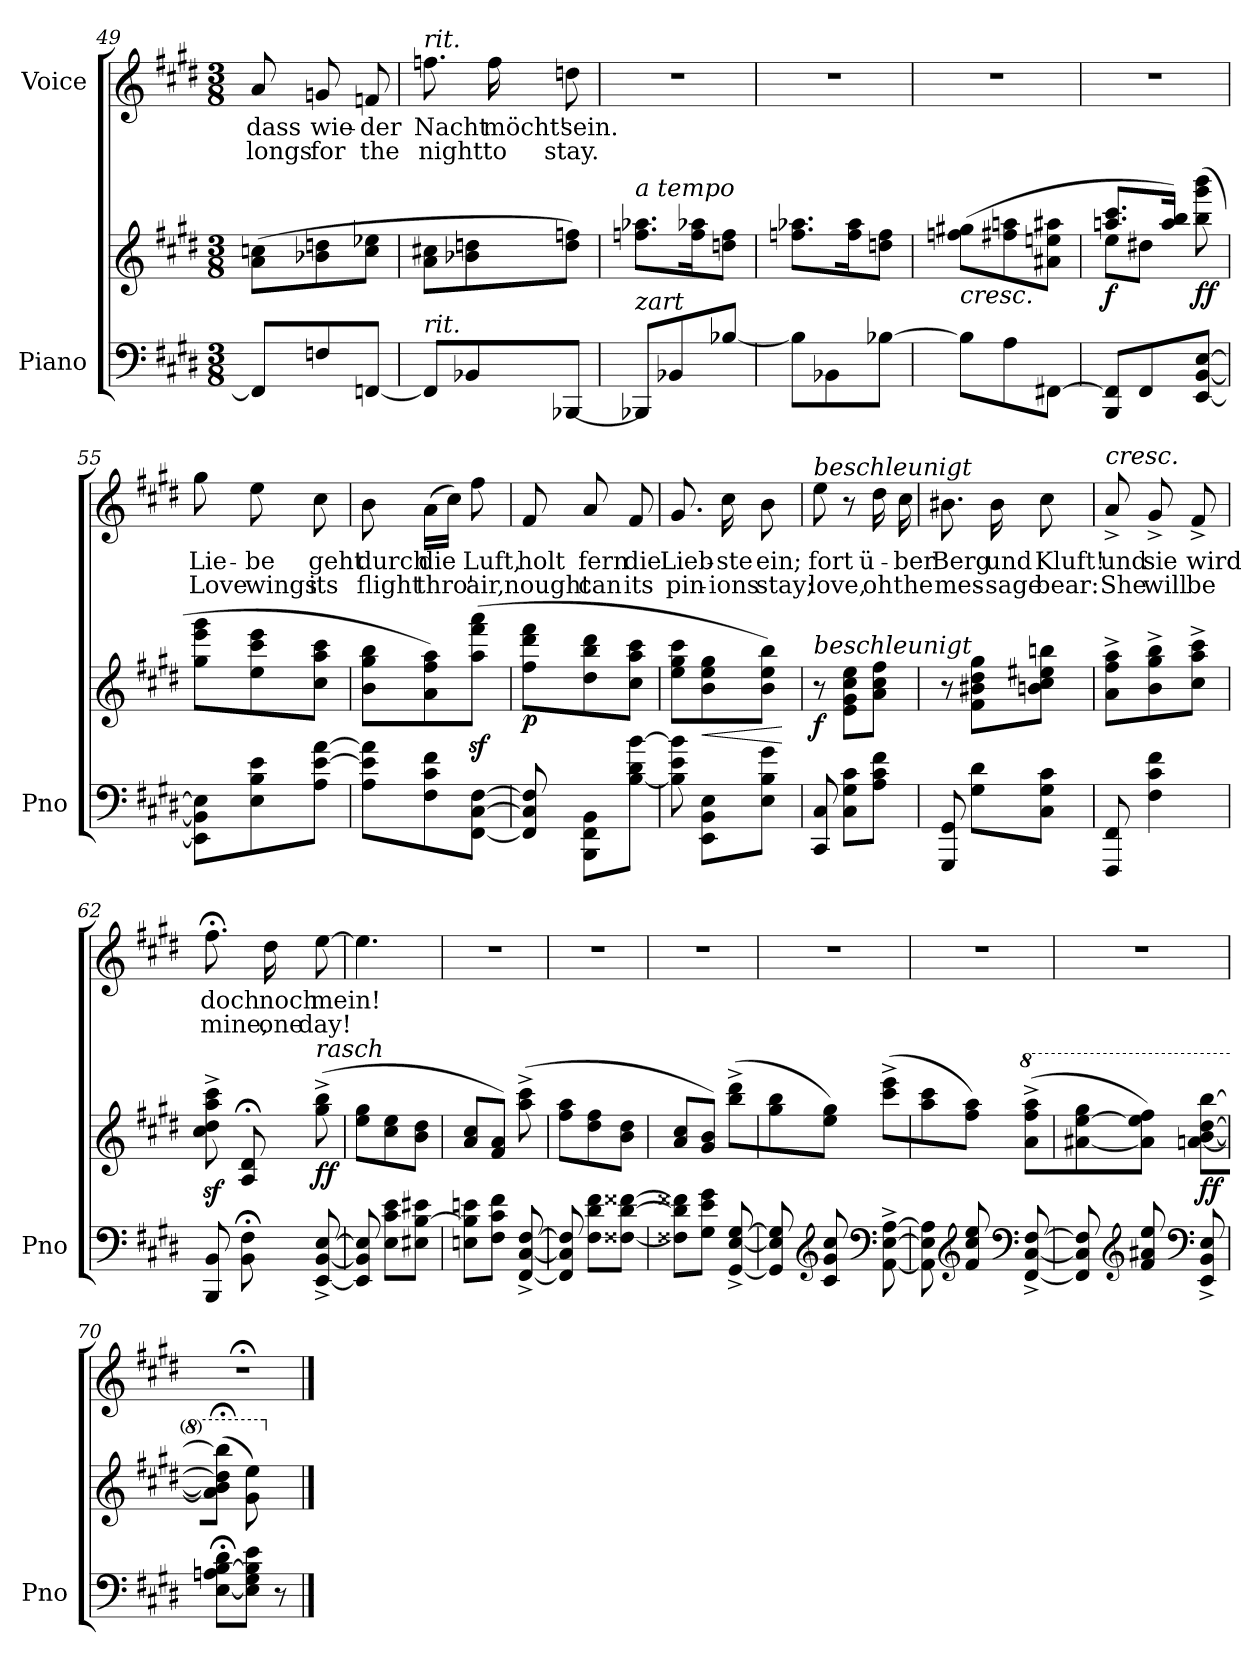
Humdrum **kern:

**kern	**kern	**dynam	**kern	**text	**text
*part2	*part2	*part2	*part1	*part1	*part1
*staff3	*staff2	*staff2/3	*staff1	*staff1	*staff1
*I"Piano	*	*	*I"Voice	*	*
*I'Pno	*	*	*	*	*
*clefF4	*clefG2	*	*clefG2	*	*
*k[f#c#g#d#]	*k[f#c#g#d#]	*	*k[f#c#g#d#]	*	*
*M3/8	*M3/8	*	*M3/8	*	*
=49	=49	=49	=49	=49	=49
8FF/L]	(8a\ 8ccn\L	.	8a/	dass	longs
8Fn/	8b-X\ 8ddn\	.	8gn/	wie-	for
[8FFn/J	8cc\ 8ee-X\J	.	8fn/	-der	the
=50	=50	=50	=50	=50	=50
!	!	!	!LO:TX:i:t=rit.	!	!
!LO:TX:i:t=rit.	!	!	!	!	!
8FF/L]	8a\ 8cc#X\L	.	8.ffn\	Nacht	night
8BB-X/	8b-X\ 8ddn\	.	.	.	.
.	.	.	16ff\	möcht'	to
[8BBB-X/J	8dd\ 8ffn\J)	.	8ddn\	sein.	stay.
=51	=51	=51	=51	=51	=51
!	!LO:TX:i:t=a tempo	!	!	!	!
!LO:TX:i:t=zart	!	!	!	!	!
8BBB-X/L]	8.ffn\ 8.aa-X\L	.	4.r	.	.
8BB-X/	.	.	.	.	.
.	16ff\ 16aa-X\K	.	.	.	.
[8B-X/J	8ddn\ 8ff\J	.	.	.	.
=52	=52	=52	=52	=52	=52
8B-\L]	8.ffn\ 8.aa-X\L	.	4.r	.	.
8BB-X\	.	.	.	.	.
.	16ff\ 16aa-\K	.	.	.	.
[8B-X\J	8ddn\ 8ff\J	.	.	.	.
=53	=53	=53	=53	=53	=53
!	!LO:TX:b:i:t=cresc.	!	!	!	!
8B-\L]	(8ffn\ 8gg#X\L	.	4.r	.	.
8A\	8ff#X\ 8aan\	.	.	.	.
[<8FF#X\J	8a#X\ 8een\ 8aa#X\J	.	.	.	.
=54	=54	=54	=54	=54	=54
*	*^	*	*	*	*
!	!	!	!LO:DY:b	!	!	!
8BBB/ 8FF#/]L	8.aan/ 8.ccc#/L	8ee\L	f	4.r	.	.
8FF#/	.	8dd#X\J	.	.	.	.
.	16aa/ 16bb/Jk)	.	.	.	.	.
!	!	!	!LO:DY:b	!	!	!
[8EE/ [>8BB/ [8E/J	(>8bb\ 8ggg#\ 8bbb\	8ryy	ff	.	.	.
*	*v	*v	*	*	*	*
=55	=55	=55	=55	=55	=55
8EE\] 8BB\] 8E\]L	8gg#\ 8eee\ 8ggg#\L	.	8gg#\	Lie-	Love
8E\ 8B\ 8e\	8ee\ 8ccc#\ 8eee\	.	8ee\	-be	wings
8A\ [>8e\ [8a\J	8cc#\ 8aa\ 8ccc#\J	.	8cc#\	geht	its
=56	=56	=56	=56	=56	=56
8A\ 8e\] 8a\]L	8b\ 8gg#\ 8bb\L	.	8b\	durch	flight
8F#\ 8c#\ 8f#\	8a\ 8ff#\ 8aa\)	.	(16a\LL	die	thro'
.	.	.	16cc#\JJ)	.	.
[8FF#\ [>8C#\ [8F#\J	(8aa\z< 8fff#\z< 8aaa\z<J	.	8ff#\	Luft,	air,
=57	=57	=57	=57	=57	=57
!	!	!LO:DY:b	!	!	!
8FF#/] 8C#/] 8F#/]	8ff#\ 8ddd#\ 8fff#\L	p	8f#/	holt	nought
8BBB\ 8FF#\ 8BB\L	8dd#\ 8bb\ 8ddd#\	.	8a/	fern	can
[8B\ 8d#\ [8b\J	8cc#\ 8aa\ 8ccc#\J	.	8f#/	die	its
=58	=58	=58	=58	=58	=58
8B\] 8e\ 8b\]	8ee\ 8gg#\ 8ccc#\L	.	8.g#/	Lieb-	pin-
!	!	!LO:HP:b	!	!	!
8EE\ 8BB\ 8E\L	8b\ 8ee\ 8gg#\	<	.	.	.
.	.	.	16cc#\	-ste	-ions
8E\ 8B\ 8g#\J	8b\ 8ee\ 8bb\J)	.	8b\	ein;	stay;
.	.	[	.	.	.
=59	=59	=59	=59	=59	=59
!	!	!	!LO:TX:i:t=beschleunigt	!	!
!	!LO:TX:i:t=beschleunigt	!	!	!	!
!	!	!LO:DY:b	!	!	!
8CC#/ 8C#/	8r	f	8ee\	fort	love,
8C#\ 8G#\ 8c#\L	8e\ 8g#\ 8cc#\ 8ee\L	.	8r	.	.
8A\ 8c#\ 8f#\J	8a\ 8cc#\ 8ff#\J	.	16dd#\	ü-	oh
.	.	.	16cc#\	-ber	the
=60	=60	=60	=60	=60	=60
8GGG#/ 8GG#/	8r	.	8.b#X\	Berg	mes-
8G#\ 8d#\L	8f#\ 8b#X\ 8dd#\ 8gg#\L	.	.	.	.
.	.	.	16b#\	und	-sage
8C#\ 8G#\ 8c#\J	8bn\ 8cc#\ 8ee#X\ 8bbn\J	.	8cc#\	Kluft!	bear:
=61	=61	=61	=61	=61	=61
!	!	!	!LO:TX:a:i:t=cresc.	!	!
8FFF#/ 8FF#/	8a\^ 8ff#\^ 8aa\^L	.	8a^>/	und	She
4F#\ 4c#\ 4f#\	8b\^ 8gg#\^ 8bb\^	.	8g#^>/	sie	will
.	8cc#\^ 8aa\^ 8ccc#\^J	.	8f#^>/	wird	be
=62	=62	=62	=62	=62	=62
8BBB/ 8BB/	8cc#\z<^ 8dd#\z<^ 8aa\z<^ 8ccc#\z<^	.	8.ff#;<\	doch	mine,
8BB\;< 8F#\;<	8A/;< 8d#/;<	.	.	.	.
.	.	.	16dd#\	noch	one
!	!LO:TX:i:t=rasch	!	!	!	!
!	!	!LO:DY:b	!	!	!
[8EE/^> [>8BB/^> [8E/^>	(8gg#\^ 8bb\^	ff	[8ee\	mein!	day!
=63	=63	=63	=63	=63	=63
8EE/] 8BB/] 8E/]	8ee\ 8gg#\L	.	4.ee\]	.	.
8E\ 8c#\ 8e\L	8cc#\ 8ee\	.	.	.	.
8E#X\ [8B\ 8e#X\J	8b\ 8dd#\J	.	.	.	.
=64	=64	=64	=64	=64	=64
8En\ 8B\] 8en\L	8a/ 8cc#/L	.	4.r	.	.
8F#\ 8c#\ 8f#\J	8f#/ 8a/J)	.	.	.	.
[8FF#/^> [>8C#/^> [8F#/^>	(8aa\^ 8ccc#\^	.	.	.	.
=65	=65	=65	=65	=65	=65
8FF#/] 8C#/] 8F#/]	8ff#\ 8aa\L	.	4.r	.	.
8F#\ 8d#\ 8f#\L	8dd#\ 8ff#\	.	.	.	.
[<8F##X\ [8d#\ [>8f##X\J	8b\ 8dd#\J	.	.	.	.
=66	=66	=66	=66	=66	=66
8F##X\] 8d#\] 8f##X\]L	8a/ 8cc#/L	.	4.r	.	.
8G#\ 8e\ 8g#\J	8g#/ 8b/J)	.	.	.	.
[8GG#/^> [8E/^> [8G#/^>	(8bb\^ 8ddd#\^L	.	.	.	.
=67	=67	=67	=67	=67	=67
8GG#/] 8E/] 8G#/]	8gg#\ 8bb\	.	4.r	.	.
*clefG2	*	*	*	*	*
8c#/ 8g#/ 8cc#/	8ee\ 8gg#\J)	.	.	.	.
*clefF4	*	*	*	*	*
[8AA\^ [8E\^ [8A\^	(8ccc#\^ 8eee\^L	.	.	.	.
=68	=68	=68	=68	=68	=68
8AA\] 8E\] 8A\]	8aa\ 8ccc#\	.	4.r	.	.
*clefG2	*	*	*	*	*
8f#/ 8cc#/ 8ee/	8ff#\ 8aa\J)	.	.	.	.
*clefF4	*	*	*	*	*
*	*8va	*	*	*	*
[8FF#/^> [8C#/^> [8F#/^>	(8aa\^ 8fff#\^ 8aaa\^L	.	.	.	.
=69	=69	=69	=69	=69	=69
8FF#/] 8C#/] 8F#/]	[8aa#X\ [<8eee\ 8ggg#\	.	4.r	.	.
*clefG2	*	*	*	*	*
8f#/ 8a#X/ 8ee/	8aa#\] 8eee\] 8fff#\J)	.	.	.	.
*clefF4	*	*	*	*	*
!	!	!LO:DY:b	!	!	!
8EE/^> 8BB/^> 8E/^>	[8aan\ [8bb\ [8ddd#\ [8bbb\L	ff	.	.	.
=70	=70	=70	=70	=70	=70
[8E\;< 8An\;< [8B\;< 8d#\;<L	(8aan\];< 8bb\];< 8ddd#\];< 8bbb\];<J	.	4.r;<	.	.
8E\] 8G#\ 8B\] 8e\J	8gg#\ 8eee\)	.	.	.	.
*	*X8va	*	*	*	*
8r	8ryy	.	.	.	.
==	==	==	==	==	==
*-	*-	*-	*-	*-	*-
